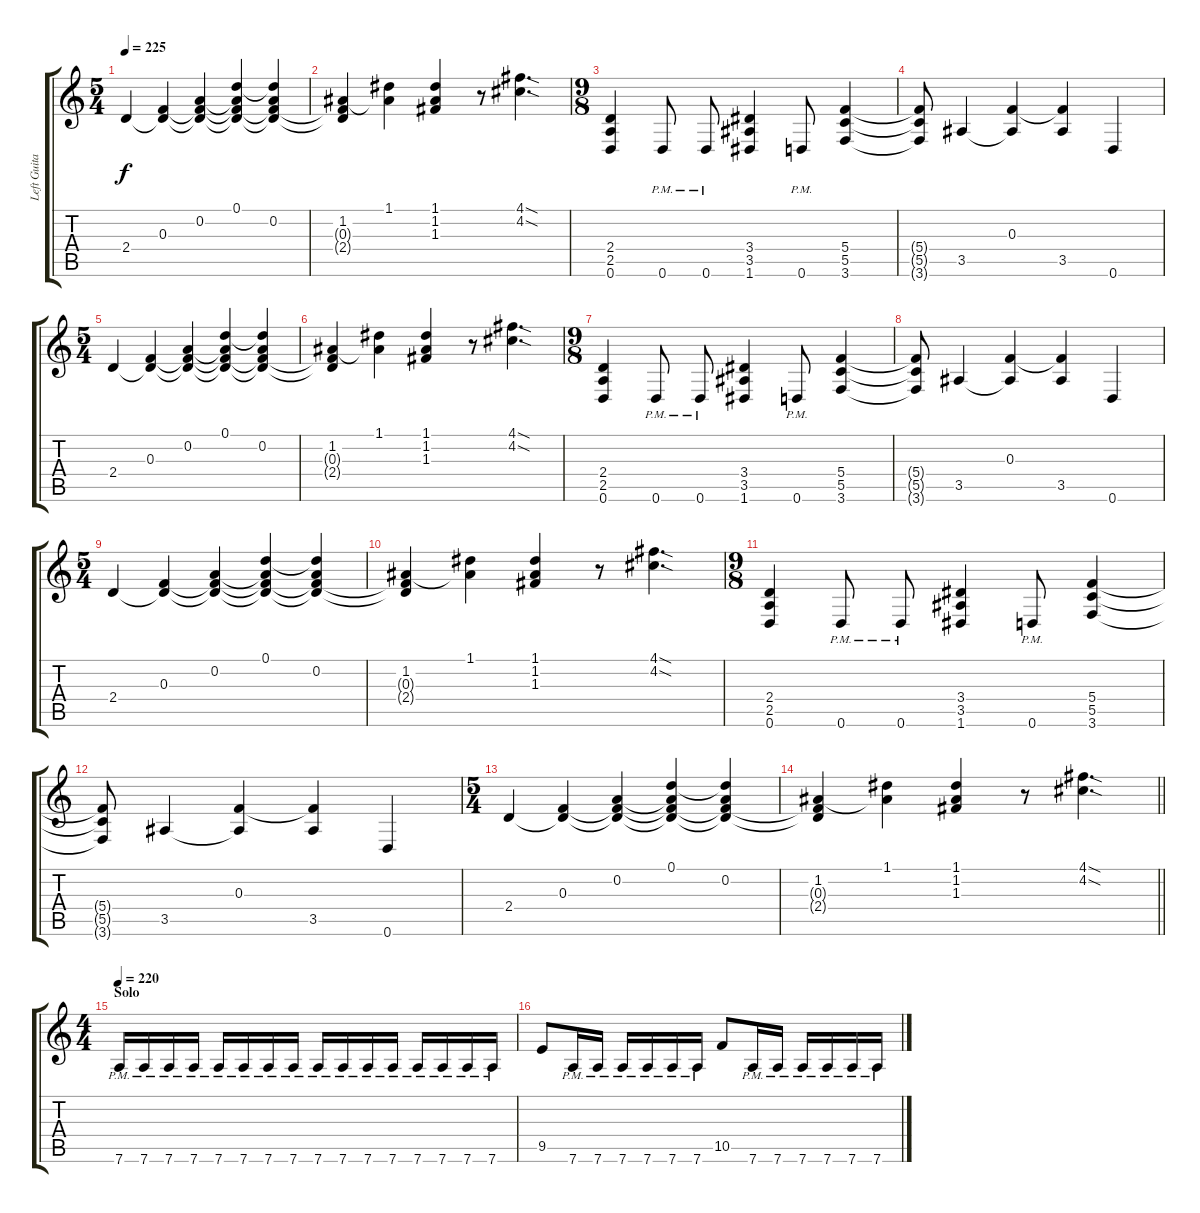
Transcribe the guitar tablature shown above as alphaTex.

\track ("Left Guitar" "Left Guita") {instrument distortionguitar}
\staff {score tabs}
\tuning (D4 A3 F3 C3 G2 D2) {hide}
\ts (5 4)
\tempo 225
\clef g2
\ks c
2.4.4{dy f} (0.3 2.4{t}).4 (0.2 0.3{t} 2.4{t}).4 (0.1 0.2{t} 0.3{t} 2.4{t}).4 (0.1{t} 0.2 0.3{t} 2.4{t}).4 |
(1.2 0.3{t} 2.4{t}).4 (1.1 1.2{t}).4 (1.1 1.2 1.3).4 r.8 (4.1{sod} 4.2{sod}).4{d} |
\ts (9 8)
(2.4 2.5 0.6).4 0.6{pm}.8 0.6{pm}.8 (3.4 3.5 1.6).4 0.6{pm}.8 (5.4 5.5 3.6).4 |
(5.4{t} 5.5{t} 3.6{t}).8 3.5.4 (0.3 3.5{t}).4 (0.3{t} 3.5).4 0.6.4 |
\ts (5 4)
2.4.4 (0.3 2.4{t}).4 (0.2 0.3{t} 2.4{t}).4 (0.1 0.2{t} 0.3{t} 2.4{t}).4 (0.1{t} 0.2 0.3{t} 2.4{t}).4 |
(1.2 0.3{t} 2.4{t}).4 (1.1 1.2{t}).4 (1.1 1.2 1.3).4 r.8 (4.1{sod} 4.2{sod}).4{d} |
\ts (9 8)
(2.4 2.5 0.6).4 0.6{pm}.8 0.6{pm}.8 (3.4 3.5 1.6).4 0.6{pm}.8 (5.4 5.5 3.6).4 |
(5.4{t} 5.5{t} 3.6{t}).8 3.5.4 (0.3 3.5{t}).4 (0.3{t} 3.5).4 0.6.4 |
\ts (5 4)
2.4.4 (0.3 2.4{t}).4 (0.2 0.3{t} 2.4{t}).4 (0.1 0.2{t} 0.3{t} 2.4{t}).4 (0.1{t} 0.2 0.3{t} 2.4{t}).4 |
(1.2 0.3{t} 2.4{t}).4 (1.1 1.2{t}).4 (1.1 1.2 1.3).4 r.8 (4.1{sod} 4.2{sod}).4{d} |
\ts (9 8)
(2.4 2.5 0.6).4 0.6{pm}.8 0.6{pm}.8 (3.4 3.5 1.6).4 0.6{pm}.8 (5.4 5.5 3.6).4 |
(5.4{t} 5.5{t} 3.6{t}).8 3.5.4 (0.3 3.5{t}).4 (0.3{t} 3.5).4 0.6.4 |
\ts (5 4)
2.4.4 (0.3 2.4{t}).4 (0.2 0.3{t} 2.4{t}).4 (0.1 0.2{t} 0.3{t} 2.4{t}).4 (0.1{t} 0.2 0.3{t} 2.4{t}).4 |
\barLineRight lightlight
(1.2 0.3{t} 2.4{t}).4 (1.1 1.2{t}).4 (1.1 1.2 1.3).4 r.8 (4.1{sod} 4.2{sod}).4{d} |
\ts (4 4)
\section ("" "Solo")
\tempo 220
7.6{pm}.16 7.6{pm}.16 7.6{pm}.16 7.6{pm}.16 7.6{pm}.16 7.6{pm}.16 7.6{pm}.16 7.6{pm}.16 7.6{pm}.16 7.6{pm}.16 7.6{pm}.16 7.6{pm}.16 7.6{pm}.16 7.6{pm}.16 7.6{pm}.16 7.6{pm}.16 |
9.5.8 7.6{pm}.16 7.6{pm}.16 7.6{pm}.16 7.6{pm}.16 7.6{pm}.16 7.6{pm}.16 10.5.8 7.6{pm}.16 7.6{pm}.16 7.6{pm}.16 7.6{pm}.16 7.6{pm}.16 7.6{pm}.16
